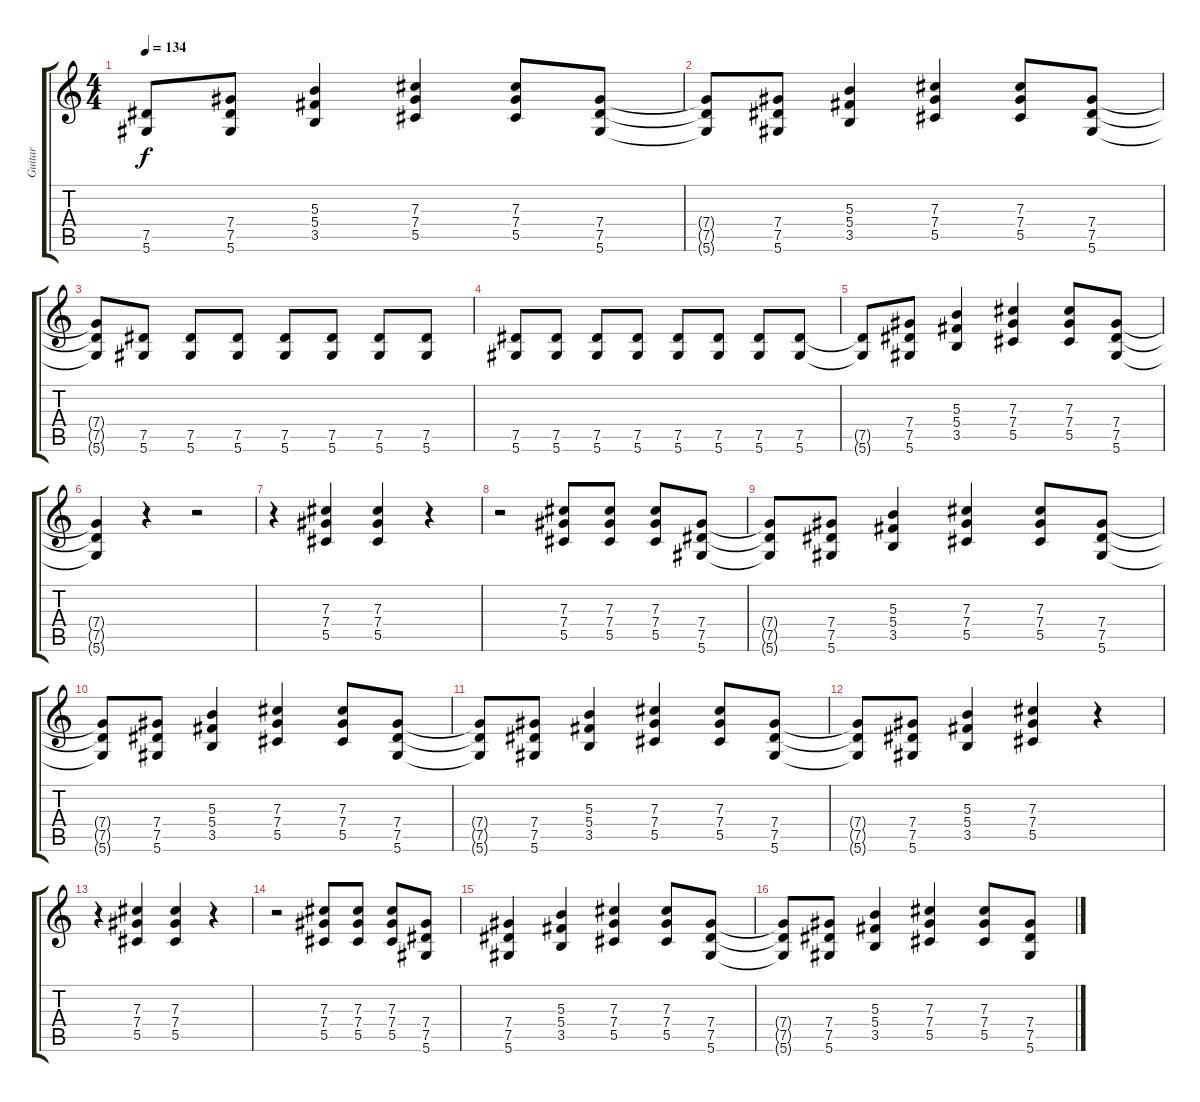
\track ("Guitar" "Guitar") {instrument overdrivenguitar}
\staff {score tabs}
\tuning (Eb4 Bb3 Gb3 Db3 Ab2 Eb2) {hide}
\ts (4 4)
\tempo 134
\clef g2
\ks c
(7.5{t} 5.6{t}).8{dy f} (7.4 7.5 5.6).8 (5.3 5.4 3.5).4 (7.3 7.4 5.5).4 (7.3 7.4 5.5).8 (7.4 7.5 5.6).8 |
(7.4{t} 7.5{t} 5.6{t}).8 (7.4 7.5 5.6).8 (5.3 5.4 3.5).4 (7.3 7.4 5.5).4 (7.3 7.4 5.5).8 (7.4 7.5 5.6).8 |
(7.4{t} 7.5{t} 5.6{t}).8 (7.5 5.6).8 (7.5 5.6).8 (7.5 5.6).8 (7.5 5.6).8 (7.5 5.6).8 (7.5 5.6).8 (7.5 5.6).8 |
(7.5 5.6).8 (7.5 5.6).8 (7.5 5.6).8 (7.5 5.6).8 (7.5 5.6).8 (7.5 5.6).8 (7.5 5.6).8 (7.5 5.6).8 |
(7.5{t} 5.6{t}).8 (7.4 7.5 5.6).8 (5.3 5.4 3.5).4 (7.3 7.4 5.5).4 (7.3 7.4 5.5).8 (7.4 7.5 5.6).8 |
(7.4{t} 7.5{t} 5.6{t}).4 r.4 r.2 |
r.4 (7.3 7.4 5.5).4 (7.3 7.4 5.5).4 r.4 |
r.2 (7.3 7.4 5.5).8 (7.3 7.4 5.5).8 (7.3 7.4 5.5).8 (7.4 7.5 5.6).8 |
(7.4{t} 7.5{t} 5.6{t}).8 (7.4 7.5 5.6).8 (5.3 5.4 3.5).4 (7.3 7.4 5.5).4 (7.3 7.4 5.5).8 (7.4 7.5 5.6).8 |
(7.4{t} 7.5{t} 5.6{t}).8 (7.4 7.5 5.6).8 (5.3 5.4 3.5).4 (7.3 7.4 5.5).4 (7.3 7.4 5.5).8 (7.4 7.5 5.6).8 |
(7.4{t} 7.5{t} 5.6{t}).8 (7.4 7.5 5.6).8 (5.3 5.4 3.5).4 (7.3 7.4 5.5).4 (7.3 7.4 5.5).8 (7.4 7.5 5.6).8 |
(7.4{t} 7.5{t} 5.6{t}).8 (7.4 7.5 5.6).8 (5.3 5.4 3.5).4 (7.3 7.4 5.5).4 r.4 |
r.4 (7.3 7.4 5.5).4 (7.3 7.4 5.5).4 r.4 |
r.2 (7.3 7.4 5.5).8 (7.3 7.4 5.5).8 (7.3 7.4 5.5).8 (7.4 7.5 5.6).8 |
(7.4 7.5 5.6).4 (5.3 5.4 3.5).4 (7.3 7.4 5.5).4 (7.3 7.4 5.5).8 (7.4 7.5 5.6).8 |
(7.4{t} 7.5{t} 5.6{t}).8 (7.4 7.5 5.6).8 (5.3 5.4 3.5).4 (7.3 7.4 5.5).4 (7.3 7.4 5.5).8 (7.4 7.5 5.6).8
